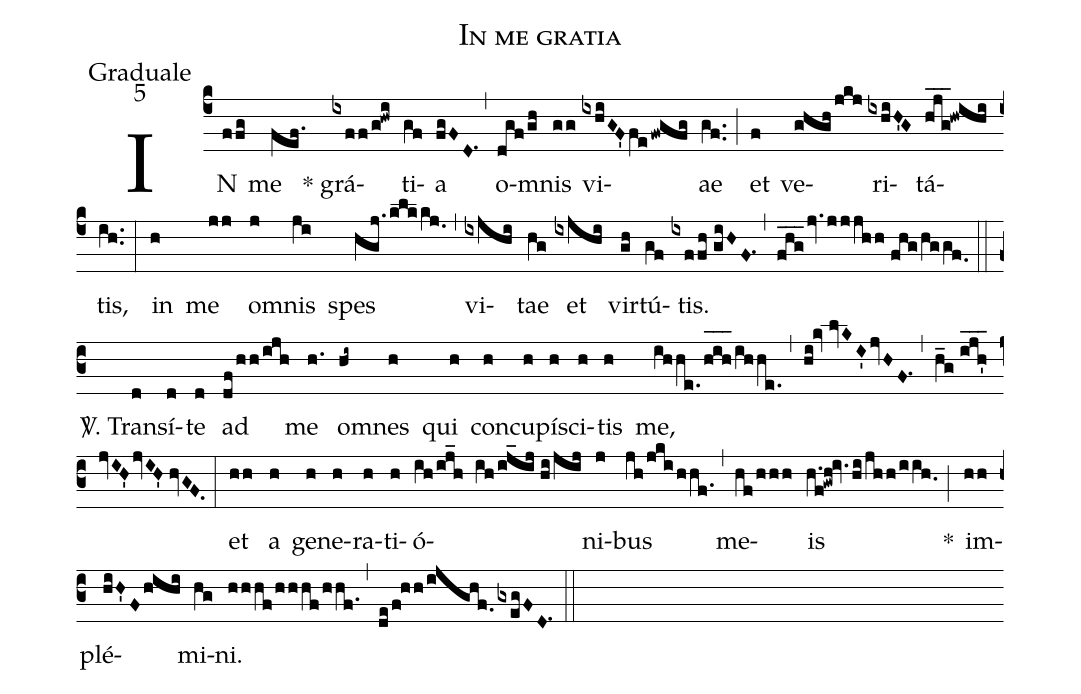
name:In me gratia;
office-part:Graduale;
mode:5;
%%
(c4) IN(ffg) me(fef.) () * grá(ixff/g!hwi)ti(gf)a(fgFD.1) (,) o(dgf/gh)mnis(gg) vi(ixhiGF'fefwgfg)ae(gf..) (;) et(f) ve(ghghjkj)ri(ixhiH'G)tá(hjg___!hwihi)tis,(ih..) (:) in(h) me(jj) o(j)mnis(ji) spes(hgj.klkkj.0) (,) vi(ixjhi)tae(hg) et(ixjhi) vir(gh)tú(gf)tis.(ixffh//giHF.1) (,) (fhg___jv.jjjhh//fhg/hggf.0) (z0::c3) <sp>V/</sp>. Trans(d)í(d)te(d) ad(df/hh/ijh) me(h.) o(hi~)mnes(h) qui(h) con(h)cu(h)pí(h)sci(h)tis(h) me,(ihhe./h_[oh:h]i_[oh:h]h_[oh:h]/ihhe.) (,) (hi!kv//lvKI'jvHF.1) (,) (h_g//ijh'___//jvIH'jvIH'//hvGF.) (:) et(hh) a(h) ge(h)ne(h)ra(h)ti(h)ó(ih/ij_h ih/!ij_ij//hi/jij)ni(j)bus(jh/jkihhf.) (,) me(hf/hhh)is(h.f!gwh!iv.hi/jhh/iih.0) <clear>*(;) im(hh)plé(hiH'Fhihi)mi(hg)ni.(hhhf/hhhf/hhf.) (,) (de/f!hh/ijghf.0gxegFD.1) (::)
